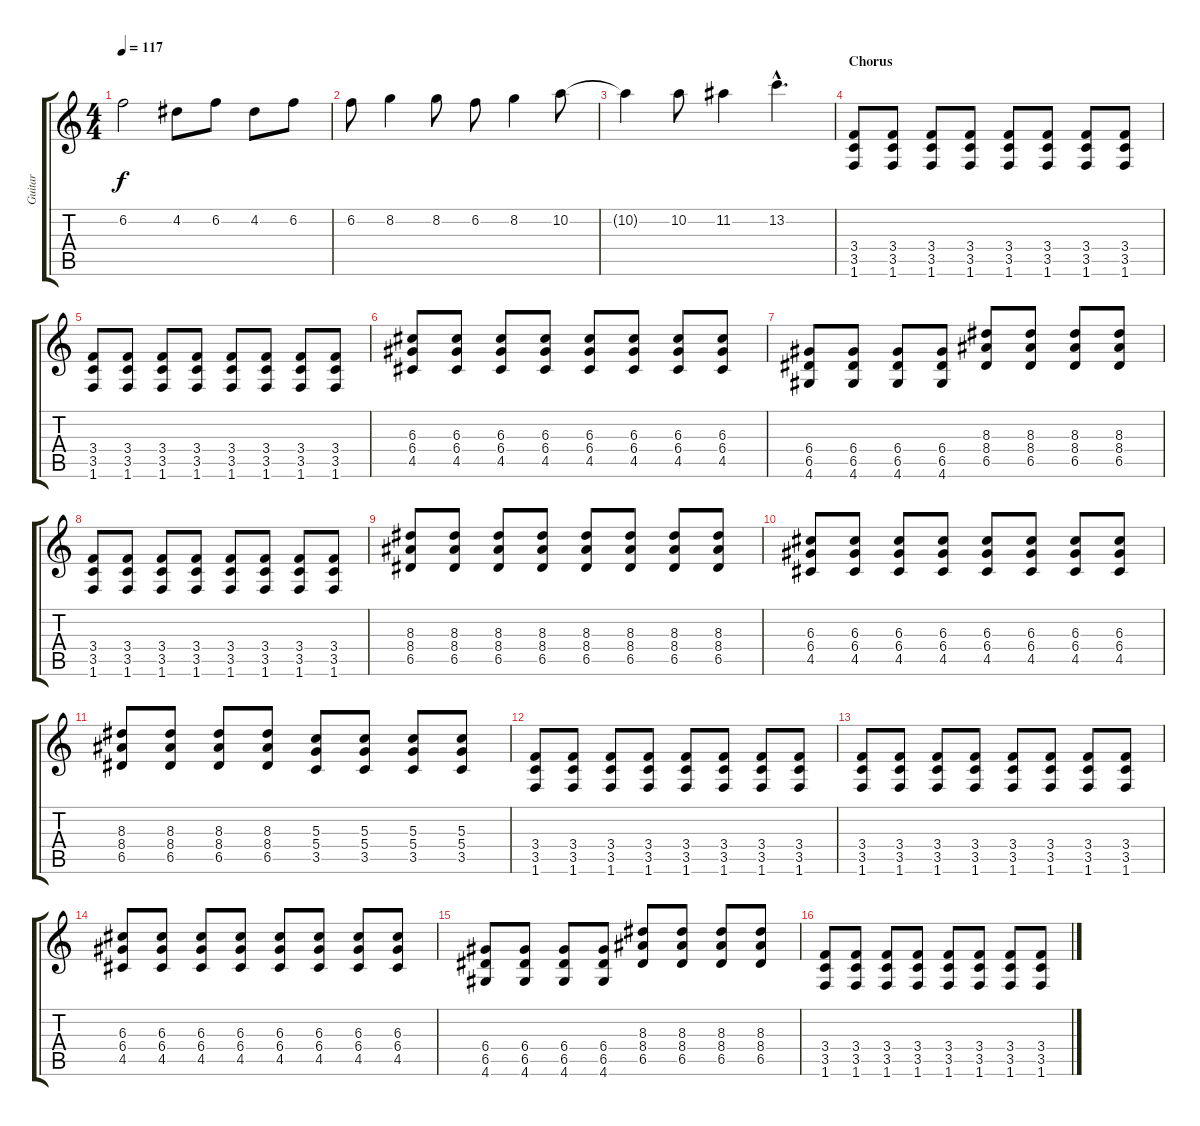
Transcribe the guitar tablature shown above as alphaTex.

\track ("Guitar" "Guitar") {instrument distortionguitar}
\staff {score tabs}
\tuning (E4 B3 G3 D3 A2 E2) {hide}
\ts (4 4)
\tempo 117
\clef g2
\ks c
6.2{t}.2{dy f} 4.2.8 6.2.8 4.2.8 6.2.8 |
6.2.8 8.2.4 8.2.8 6.2.8 8.2.4 10.2.8 |
10.2{t}.4 10.2.8 11.2.4 13.2{hac}.4{d} |
\section ("" "Chorus")
(3.4 3.5 1.6).8{instrument distortionguitar} (3.4 3.5 1.6).8 (3.4 3.5 1.6).8 (3.4 3.5 1.6).8 (3.4 3.5 1.6).8 (3.4 3.5 1.6).8 (3.4 3.5 1.6).8 (3.4 3.5 1.6).8 |
(3.4 3.5 1.6).8 (3.4 3.5 1.6).8 (3.4 3.5 1.6).8 (3.4 3.5 1.6).8 (3.4 3.5 1.6).8 (3.4 3.5 1.6).8 (3.4 3.5 1.6).8 (3.4 3.5 1.6).8 |
(6.3 6.4 4.5).8 (6.3 6.4 4.5).8 (6.3 6.4 4.5).8 (6.3 6.4 4.5).8 (6.3 6.4 4.5).8 (6.3 6.4 4.5).8 (6.3 6.4 4.5).8 (6.3 6.4 4.5).8 |
(6.4 6.5 4.6).8 (6.4 6.5 4.6).8 (6.4 6.5 4.6).8 (6.4 6.5 4.6).8 (8.3 8.4 6.5).8 (8.3 8.4 6.5).8 (8.3 8.4 6.5).8 (8.3 8.4 6.5).8 |
(3.4 3.5 1.6).8 (3.4 3.5 1.6).8 (3.4 3.5 1.6).8 (3.4 3.5 1.6).8 (3.4 3.5 1.6).8 (3.4 3.5 1.6).8 (3.4 3.5 1.6).8 (3.4 3.5 1.6).8 |
(8.3 8.4 6.5).8 (8.3 8.4 6.5).8 (8.3 8.4 6.5).8 (8.3 8.4 6.5).8 (8.3 8.4 6.5).8 (8.3 8.4 6.5).8 (8.3 8.4 6.5).8 (8.3 8.4 6.5).8 |
(6.3 6.4 4.5).8 (6.3 6.4 4.5).8 (6.3 6.4 4.5).8 (6.3 6.4 4.5).8 (6.3 6.4 4.5).8 (6.3 6.4 4.5).8 (6.3 6.4 4.5).8 (6.3 6.4 4.5).8 |
(8.3 8.4 6.5).8 (8.3 8.4 6.5).8 (8.3 8.4 6.5).8 (8.3 8.4 6.5).8 (5.3 5.4 3.5).8 (5.3 5.4 3.5).8 (5.3 5.4 3.5).8 (5.3 5.4 3.5).8 |
(3.4 3.5 1.6).8 (3.4 3.5 1.6).8 (3.4 3.5 1.6).8 (3.4 3.5 1.6).8 (3.4 3.5 1.6).8 (3.4 3.5 1.6).8 (3.4 3.5 1.6).8 (3.4 3.5 1.6).8 |
(3.4 3.5 1.6).8 (3.4 3.5 1.6).8 (3.4 3.5 1.6).8 (3.4 3.5 1.6).8 (3.4 3.5 1.6).8 (3.4 3.5 1.6).8 (3.4 3.5 1.6).8 (3.4 3.5 1.6).8 |
(6.3 6.4 4.5).8 (6.3 6.4 4.5).8 (6.3 6.4 4.5).8 (6.3 6.4 4.5).8 (6.3 6.4 4.5).8 (6.3 6.4 4.5).8 (6.3 6.4 4.5).8 (6.3 6.4 4.5).8 |
(6.4 6.5 4.6).8 (6.4 6.5 4.6).8 (6.4 6.5 4.6).8 (6.4 6.5 4.6).8 (8.3 8.4 6.5).8 (8.3 8.4 6.5).8 (8.3 8.4 6.5).8 (8.3 8.4 6.5).8 |
(3.4 3.5 1.6).8 (3.4 3.5 1.6).8 (3.4 3.5 1.6).8 (3.4 3.5 1.6).8 (3.4 3.5 1.6).8 (3.4 3.5 1.6).8 (3.4 3.5 1.6).8 (3.4 3.5 1.6).8
